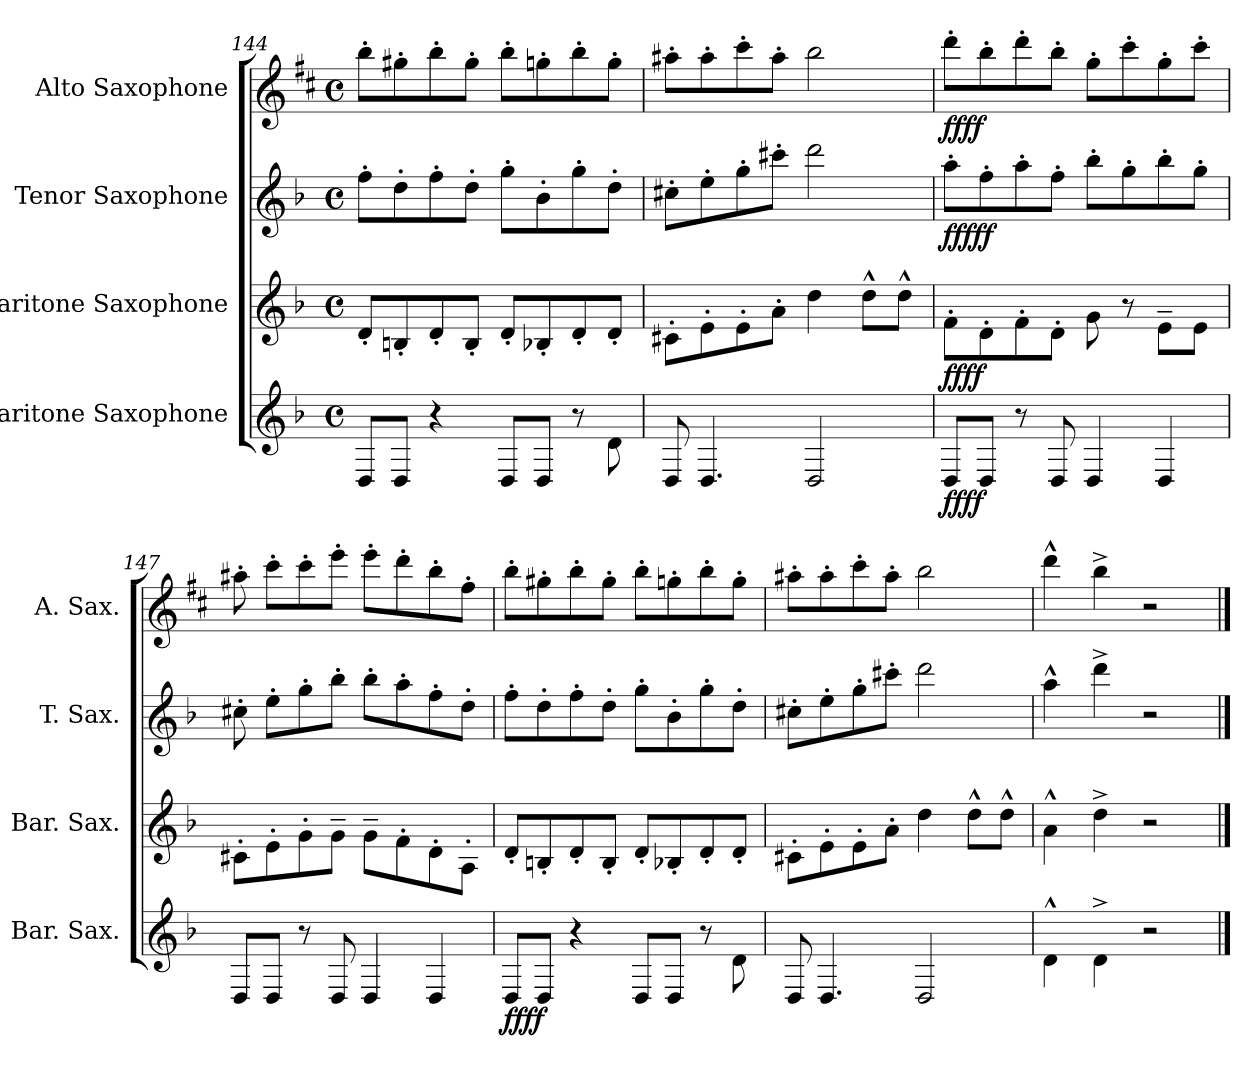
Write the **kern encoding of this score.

**kern	**dynam	**kern	**dynam	**kern	**dynam	**kern	**dynam
*part4	*part4	*part3	*part3	*part2	*part2	*part1	*part1
*staff4	*staff4	*staff3	*staff3	*staff2	*staff2	*staff1	*staff1
*I"Baritone Saxophone	*	*I"Baritone Saxophone	*	*I"Tenor Saxophone	*	*I"Alto Saxophone	*
*I'Bar. Sax.	*	*I'Bar. Sax.	*	*I'T. Sax.	*	*I'A. Sax.	*
!!LO:LB:g=z
*clefG2	*	*clefG2	*	*clefG2	*	*clefG2	*
*ITrd12c21	*	*ITrd12c21	*	*ITrd8c14	*	*ITrd5c9	*
*k[b-]	*	*k[b-]	*	*k[b-]	*	*k[b-]	*
*M4/4	*	*M4/4	*	*M4/4	*	*M4/4	*
*met(c)	*	*met(c)	*	*met(c)	*	*met(c)	*
=144	=144	=144	=144	=144	=144	=144	=144
8DD/L	.	8D'/L	.	8f'\L	.	8dd'\L	.
8DD/J	.	8BBn'/	.	8d'\	.	8bn'\	.
4r	.	8D'/	.	8f'\	.	8dd'\	.
.	.	8BB'/J	.	8d'\J	.	8b'\J	.
8DD/L	.	8D'/L	.	8g'\L	.	8dd'\L	.
8DD/J	.	8BB-X'/	.	8B-'\	.	8b-X'\	.
8r	.	8D'/	.	8g'\	.	8dd'\	.
8D\	.	8D'/J	.	8d'\J	.	8b-'\J	.
=145	=145	=145	=145	=145	=145	=145	=145
8DD/	.	8C#X'\L	.	8c#X'\L	.	8cc#X'\L	.
4.DD/	.	8E'\	.	8e'\	.	8cc#'\	.
.	.	8E'\	.	8g'\	.	8ee'\	.
.	.	8A'\J	.	8cc#X'\J	.	8cc#'\J	.
2DD/	.	4d\	.	2dd\	.	2dd\	.
.	.	8d^^\L	.	.	.	.	.
.	.	8d^^\J	.	.	.	.	.
=146	=146	=146	=146	=146	=146	=146	=146
!	!LO:DY:b	!	!LO:DY:b	!	!LO:DY:b	!	!LO:DY:b
8DD/L	ffff	8F'\L	ffff	8a'\L	fffff	8ff'\L	ffff
8DD/J	.	8D'\	.	8f'\	.	8dd'\	.
8r	.	8F'\	.	8a'\	.	8ff'\	.
8DD/	.	8D'\J	.	8f'\J	.	8dd'\J	.
4DD/	.	8G\	.	8b-'\L	.	8b-'\L	.
.	.	8r	.	8g'\	.	8ee'\	.
4DD/	.	8E~\L	.	8b-'\	.	8b-'\	.
.	.	8E\J	.	8g'\J	.	8ee'\J	.
!!LO:PB:g=z
=147	=147	=147	=147	=147	=147	=147	=147
8DD/L	.	8C#X'\L	.	8c#X'\	.	8cc#X'\	.
8DD/J	.	8E'\	.	8e'\L	.	8ee'\L	.
8r	.	8G'\	.	8g'\	.	8ee'\	.
8DD/	.	8G~\J	.	8b-'\J	.	8gg'\J	.
4DD/	.	8G~\L	.	8b-'\L	.	8gg'\L	.
.	.	8F'\	.	8a'\	.	8ff'\	.
4DD/	.	8D'\	.	8f'\	.	8dd'\	.
.	.	8AA'\J	.	8d'\J	.	8a'\J	.
=148	=148	=148	=148	=148	=148	=148	=148
!	!LO:DY:b	!	!	!	!	!	!
!	!LO:DY:n=1:b	!	!	!	!	!	!
8DD/L	ff ff	8D'/L	.	8f'\L	.	8dd'\L	.
8DD/J	.	8BBn'/	.	8d'\	.	8bn'\	.
4r	.	8D'/	.	8f'\	.	8dd'\	.
.	.	8BB'/J	.	8d'\J	.	8b'\J	.
8DD/L	.	8D'/L	.	8g'\L	.	8dd'\L	.
8DD/J	.	8BB-X'/	.	8B-'\	.	8b-X'\	.
8r	.	8D'/	.	8g'\	.	8dd'\	.
8D\	.	8D'/J	.	8d'\J	.	8b-'\J	.
=149	=149	=149	=149	=149	=149	=149	=149
8DD/	.	8C#X'\L	.	8c#X'\L	.	8cc#X'\L	.
4.DD/	.	8E'\	.	8e'\	.	8cc#'\	.
.	.	8E'\	.	8g'\	.	8ee'\	.
.	.	8A'\J	.	8cc#X'\J	.	8cc#'\J	.
2DD/	.	4d\	.	2dd\	.	2dd\	.
.	.	8d^^\L	.	.	.	.	.
.	.	8d^^\J	.	.	.	.	.
=150	=150	=150	=150	=150	=150	=150	=150
4D^^\	.	4A^^\	.	4a^^\	.	4ff^^\	.
4D^\	.	4d^\	.	4dd^\	.	4dd^\	.
2r	.	2r	.	2r	.	2r	.
==	==	==	==	==	==	==	==
*-	*-	*-	*-	*-	*-	*-	*-
